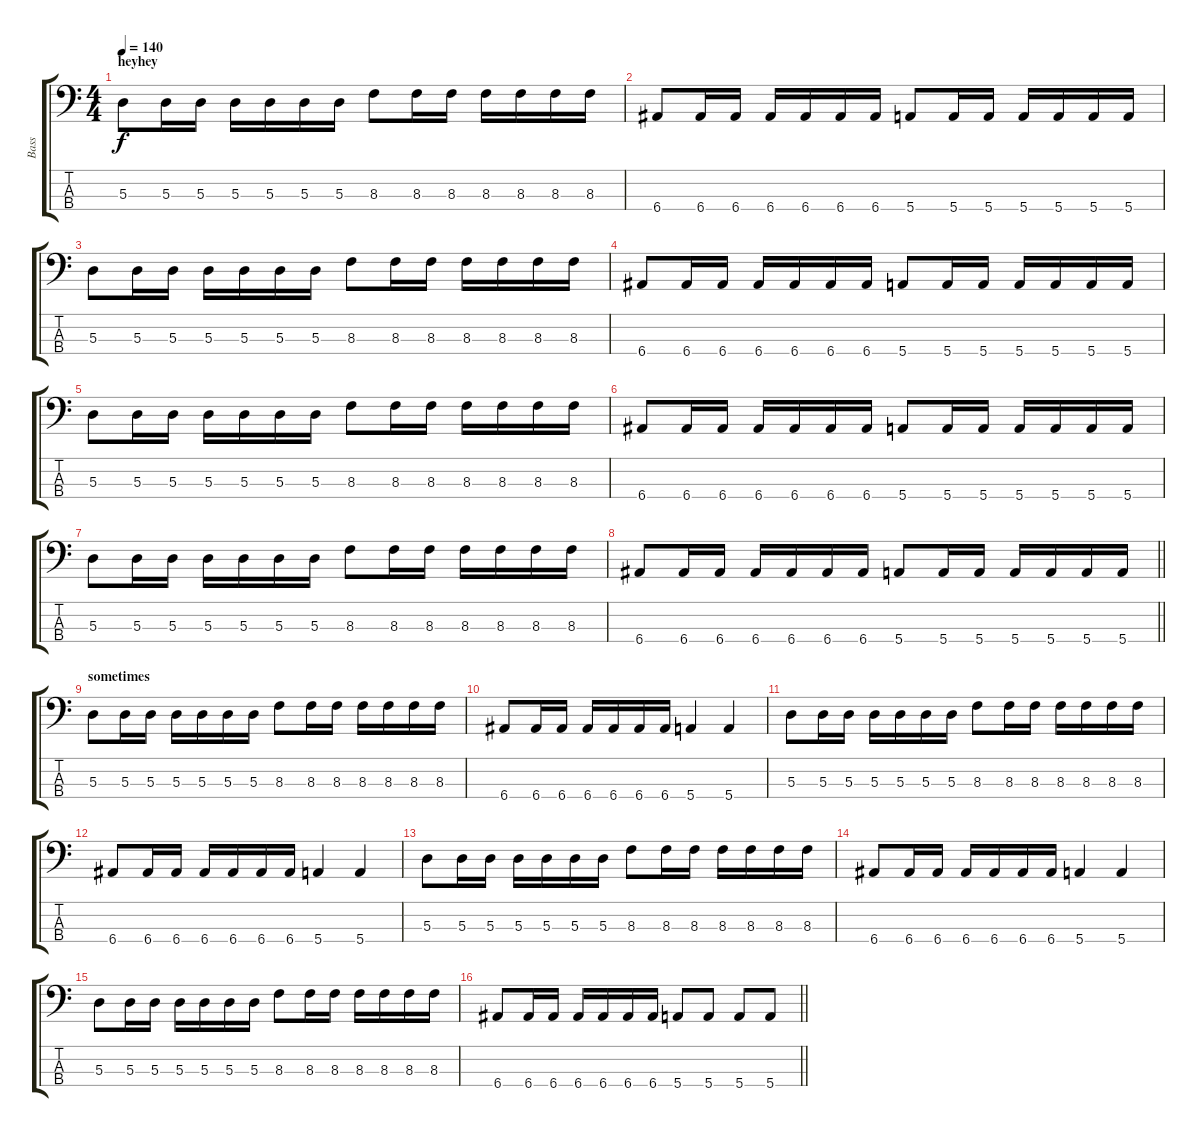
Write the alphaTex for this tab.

\track ("Bass" "Bass") {instrument electricbassfinger}
\staff {score tabs}
\tuning (G2 D2 A1 E1) {hide}
\ts (4 4)
\section ("" "heyhey")
\tempo 140
\clef f4
\ks c
5.3.8{dy f} 5.3.16 5.3.16 5.3.16 5.3.16 5.3.16 5.3.16 8.3.8 8.3.16 8.3.16 8.3.16 8.3.16 8.3.16 8.3.16 |
6.4.8 6.4.16 6.4.16 6.4.16 6.4.16 6.4.16 6.4.16 5.4.8 5.4.16 5.4.16 5.4.16 5.4.16 5.4.16 5.4.16 |
5.3.8 5.3.16 5.3.16 5.3.16 5.3.16 5.3.16 5.3.16 8.3.8 8.3.16 8.3.16 8.3.16 8.3.16 8.3.16 8.3.16 |
6.4.8 6.4.16 6.4.16 6.4.16 6.4.16 6.4.16 6.4.16 5.4.8 5.4.16 5.4.16 5.4.16 5.4.16 5.4.16 5.4.16 |
5.3.8 5.3.16 5.3.16 5.3.16 5.3.16 5.3.16 5.3.16 8.3.8 8.3.16 8.3.16 8.3.16 8.3.16 8.3.16 8.3.16 |
6.4.8 6.4.16 6.4.16 6.4.16 6.4.16 6.4.16 6.4.16 5.4.8 5.4.16 5.4.16 5.4.16 5.4.16 5.4.16 5.4.16 |
5.3.8 5.3.16 5.3.16 5.3.16 5.3.16 5.3.16 5.3.16 8.3.8 8.3.16 8.3.16 8.3.16 8.3.16 8.3.16 8.3.16 |
\barLineRight lightlight
6.4.8 6.4.16 6.4.16 6.4.16 6.4.16 6.4.16 6.4.16 5.4.8 5.4.16 5.4.16 5.4.16 5.4.16 5.4.16 5.4.16 |
\section ("" "sometimes")
5.3.8 5.3.16 5.3.16 5.3.16 5.3.16 5.3.16 5.3.16 8.3.8 8.3.16 8.3.16 8.3.16 8.3.16 8.3.16 8.3.16 |
6.4.8 6.4.16 6.4.16 6.4.16 6.4.16 6.4.16 6.4.16 5.4.4 5.4.4 |
5.3.8 5.3.16 5.3.16 5.3.16 5.3.16 5.3.16 5.3.16 8.3.8 8.3.16 8.3.16 8.3.16 8.3.16 8.3.16 8.3.16 |
6.4.8 6.4.16 6.4.16 6.4.16 6.4.16 6.4.16 6.4.16 5.4.4 5.4.4 |
5.3.8 5.3.16 5.3.16 5.3.16 5.3.16 5.3.16 5.3.16 8.3.8 8.3.16 8.3.16 8.3.16 8.3.16 8.3.16 8.3.16 |
6.4.8 6.4.16 6.4.16 6.4.16 6.4.16 6.4.16 6.4.16 5.4.4 5.4.4 |
5.3.8 5.3.16 5.3.16 5.3.16 5.3.16 5.3.16 5.3.16 8.3.8 8.3.16 8.3.16 8.3.16 8.3.16 8.3.16 8.3.16 |
\barLineRight lightlight
6.4.8 6.4.16 6.4.16 6.4.16 6.4.16 6.4.16 6.4.16 5.4.8 5.4.8 5.4.8 5.4.8
